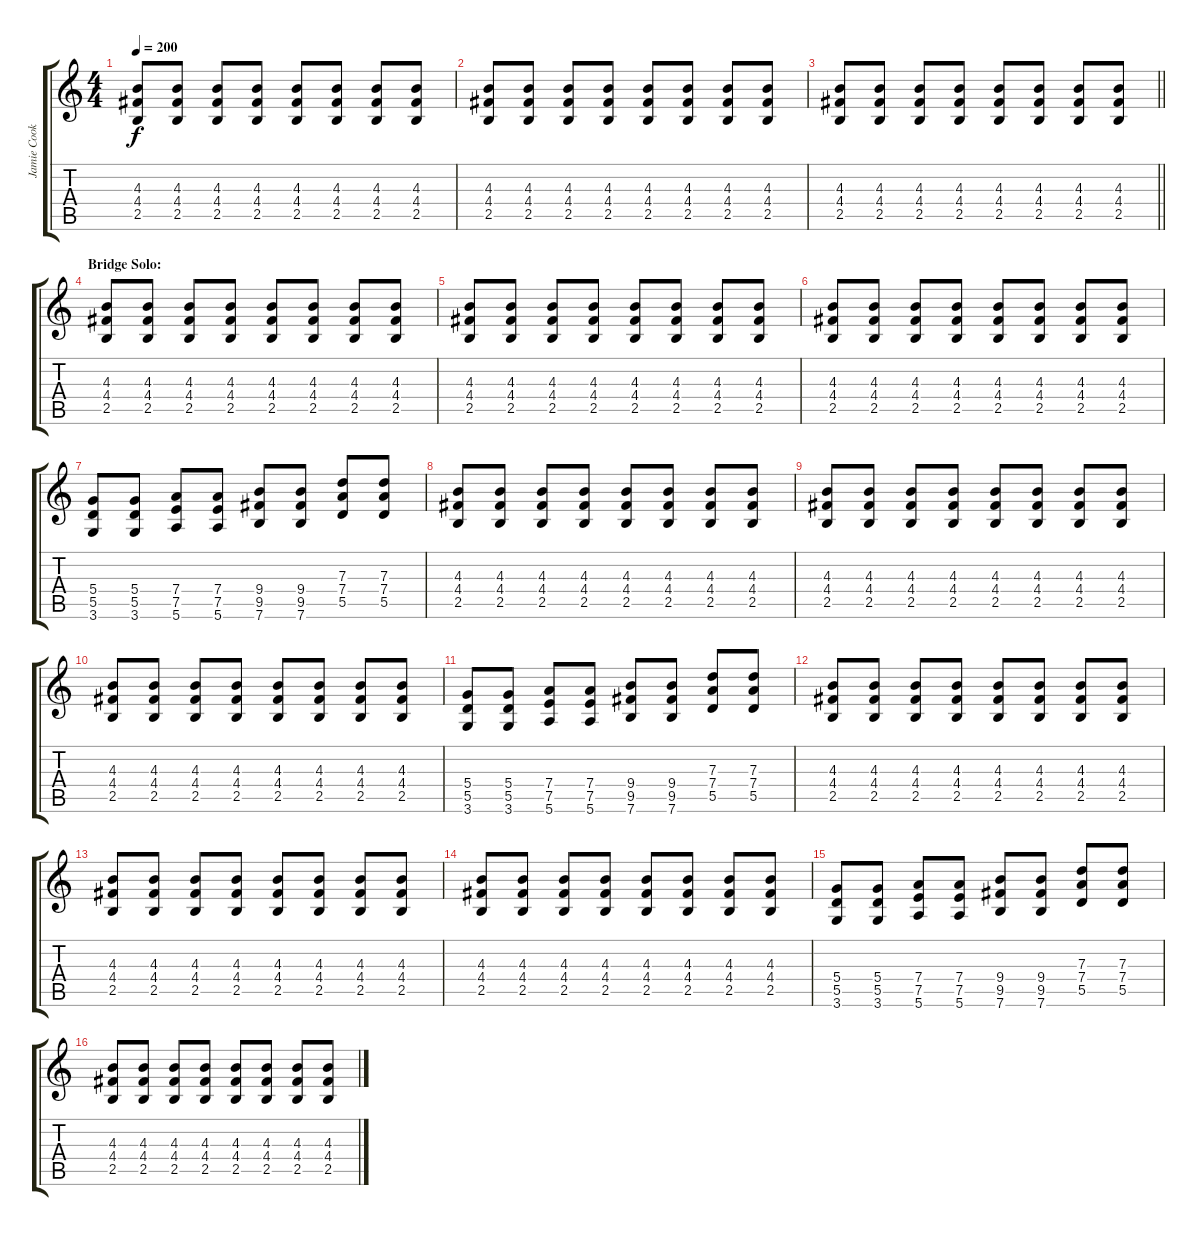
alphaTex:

\track ("Jamie Cook (Guitar 2)" "Jamie Cook") {instrument overdrivenguitar}
\staff {score tabs}
\tuning (E4 B3 G3 D3 A2 E2) {hide}
\ts (4 4)
\tempo 200
\clef g2
\ks c
(4.3 4.4 2.5).8{dy f} (4.3 4.4 2.5).8 (4.3 4.4 2.5).8 (4.3 4.4 2.5).8 (4.3 4.4 2.5).8 (4.3 4.4 2.5).8 (4.3 4.4 2.5).8 (4.3 4.4 2.5).8 |
(4.3 4.4 2.5).8 (4.3 4.4 2.5).8 (4.3 4.4 2.5).8 (4.3 4.4 2.5).8 (4.3 4.4 2.5).8 (4.3 4.4 2.5).8 (4.3 4.4 2.5).8 (4.3 4.4 2.5).8 |
\barLineRight lightlight
(4.3 4.4 2.5).8 (4.3 4.4 2.5).8 (4.3 4.4 2.5).8 (4.3 4.4 2.5).8 (4.3 4.4 2.5).8 (4.3 4.4 2.5).8 (4.3 4.4 2.5).8 (4.3 4.4 2.5).8 |
\section ("" "Bridge Solo:")
(4.3 4.4 2.5).8 (4.3 4.4 2.5).8 (4.3 4.4 2.5).8 (4.3 4.4 2.5).8 (4.3 4.4 2.5).8 (4.3 4.4 2.5).8 (4.3 4.4 2.5).8 (4.3 4.4 2.5).8 |
(4.3 4.4 2.5).8 (4.3 4.4 2.5).8 (4.3 4.4 2.5).8 (4.3 4.4 2.5).8 (4.3 4.4 2.5).8 (4.3 4.4 2.5).8 (4.3 4.4 2.5).8 (4.3 4.4 2.5).8 |
(4.3 4.4 2.5).8 (4.3 4.4 2.5).8 (4.3 4.4 2.5).8 (4.3 4.4 2.5).8 (4.3 4.4 2.5).8 (4.3 4.4 2.5).8 (4.3 4.4 2.5).8 (4.3 4.4 2.5).8 |
(5.4 5.5 3.6).8 (5.4 5.5 3.6).8 (7.4 7.5 5.6).8 (7.4 7.5 5.6).8 (9.4 9.5 7.6).8 (9.4 9.5 7.6).8 (7.3 7.4 5.5).8 (7.3 7.4 5.5).8 |
(4.3 4.4 2.5).8 (4.3 4.4 2.5).8 (4.3 4.4 2.5).8 (4.3 4.4 2.5).8 (4.3 4.4 2.5).8 (4.3 4.4 2.5).8 (4.3 4.4 2.5).8 (4.3 4.4 2.5).8 |
(4.3 4.4 2.5).8 (4.3 4.4 2.5).8 (4.3 4.4 2.5).8 (4.3 4.4 2.5).8 (4.3 4.4 2.5).8 (4.3 4.4 2.5).8 (4.3 4.4 2.5).8 (4.3 4.4 2.5).8 |
(4.3 4.4 2.5).8 (4.3 4.4 2.5).8 (4.3 4.4 2.5).8 (4.3 4.4 2.5).8 (4.3 4.4 2.5).8 (4.3 4.4 2.5).8 (4.3 4.4 2.5).8 (4.3 4.4 2.5).8 |
(5.4 5.5 3.6).8 (5.4 5.5 3.6).8 (7.4 7.5 5.6).8 (7.4 7.5 5.6).8 (9.4 9.5 7.6).8 (9.4 9.5 7.6).8 (7.3 7.4 5.5).8 (7.3 7.4 5.5).8 |
(4.3 4.4 2.5).8 (4.3 4.4 2.5).8 (4.3 4.4 2.5).8 (4.3 4.4 2.5).8 (4.3 4.4 2.5).8 (4.3 4.4 2.5).8 (4.3 4.4 2.5).8 (4.3 4.4 2.5).8 |
(4.3 4.4 2.5).8 (4.3 4.4 2.5).8 (4.3 4.4 2.5).8 (4.3 4.4 2.5).8 (4.3 4.4 2.5).8 (4.3 4.4 2.5).8 (4.3 4.4 2.5).8 (4.3 4.4 2.5).8 |
(4.3 4.4 2.5).8 (4.3 4.4 2.5).8 (4.3 4.4 2.5).8 (4.3 4.4 2.5).8 (4.3 4.4 2.5).8 (4.3 4.4 2.5).8 (4.3 4.4 2.5).8 (4.3 4.4 2.5).8 |
(5.4 5.5 3.6).8 (5.4 5.5 3.6).8 (7.4 7.5 5.6).8 (7.4 7.5 5.6).8 (9.4 9.5 7.6).8 (9.4 9.5 7.6).8 (7.3 7.4 5.5).8 (7.3 7.4 5.5).8 |
(4.3 4.4 2.5).8 (4.3 4.4 2.5).8 (4.3 4.4 2.5).8 (4.3 4.4 2.5).8 (4.3 4.4 2.5).8 (4.3 4.4 2.5).8 (4.3 4.4 2.5).8 (4.3 4.4 2.5).8
